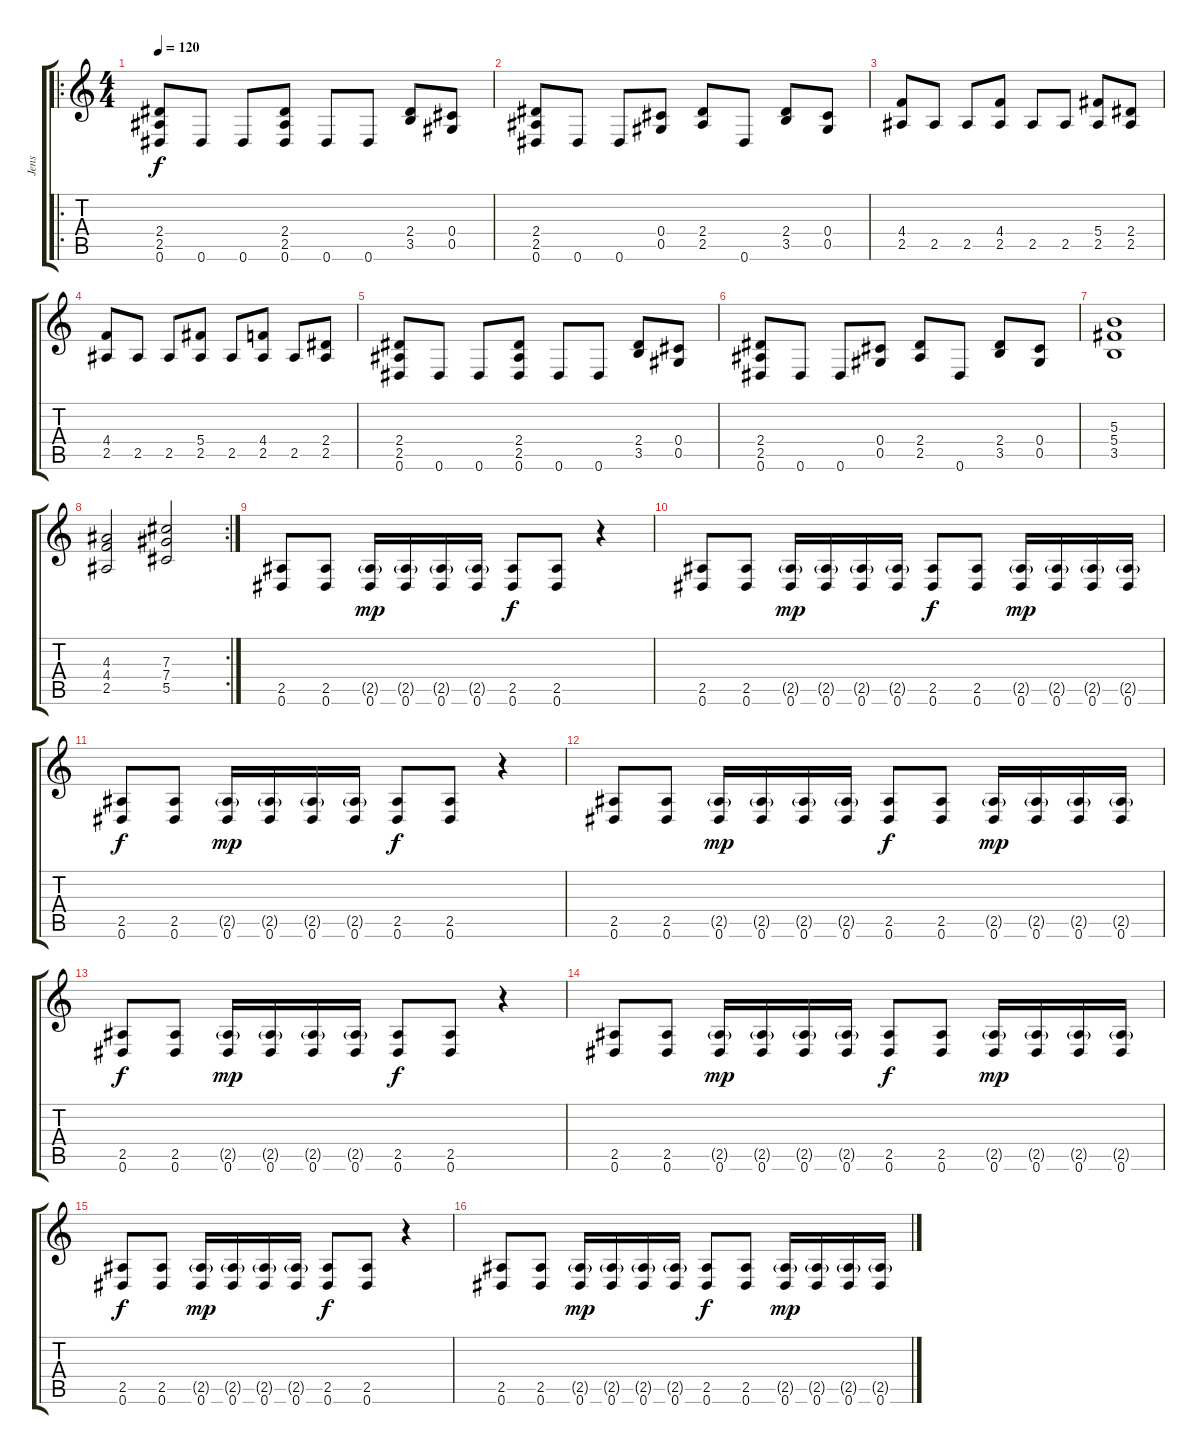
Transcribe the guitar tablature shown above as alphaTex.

\track ("Jens" "Jens") {instrument distortionguitar}
\staff {score tabs}
\tuning (Eb4 Bb3 Gb3 Db3 Ab2 Eb2) {hide}
\ro
\ts (4 4)
\tempo 120
\clef g2
\ks c
(2.4 2.5 0.6).8{dy f} 0.6.8 0.6.8 (2.4 2.5 0.6).8 0.6.8 0.6.8 (2.4 3.5).8 (0.4 0.5).8 |
(2.4 2.5 0.6).8 0.6.8 0.6.8 (0.4 0.5).8 (2.4 2.5).8 0.6.8 (2.4 3.5).8 (0.4 0.5).8 |
(4.4 2.5).8 2.5.8 2.5.8 (4.4 2.5).8 2.5.8 2.5.8 (5.4 2.5).8 (2.4 2.5).8 |
(4.4 2.5).8 2.5.8 2.5.8 (5.4 2.5).8 2.5.8 (4.4 2.5).8 2.5.8 (2.4 2.5).8 |
(2.4 2.5 0.6).8 0.6.8 0.6.8 (2.4 2.5 0.6).8 0.6.8 0.6.8 (2.4 3.5).8 (0.4 0.5).8 |
(2.4 2.5 0.6).8 0.6.8 0.6.8 (0.4 0.5).8 (2.4 2.5).8 0.6.8 (2.4 3.5).8 (0.4 0.5).8 |
(5.3 5.4 3.5).1 |
\rc 2
(4.3 4.4 2.5).2 (7.3 7.4 5.5).2 |
(2.5 0.6).8 (2.5 0.6).8 (2.5{g} 0.6).16{dy mp} (2.5{g} 0.6).16 (2.5{g} 0.6).16 (2.5{g} 0.6).16 (2.5 0.6).8{dy f} (2.5 0.6).8 r.4 |
(2.5 0.6).8 (2.5 0.6).8 (2.5{g} 0.6).16{dy mp} (2.5{g} 0.6).16 (2.5{g} 0.6).16 (2.5{g} 0.6).16 (2.5 0.6).8{dy f} (2.5 0.6).8 (2.5{g} 0.6).16{dy mp} (2.5{g} 0.6).16 (2.5{g} 0.6).16 (2.5{g} 0.6).16 |
(2.5 0.6).8{dy f} (2.5 0.6).8 (2.5{g} 0.6).16{dy mp} (2.5{g} 0.6).16 (2.5{g} 0.6).16 (2.5{g} 0.6).16 (2.5 0.6).8{dy f} (2.5 0.6).8 r.4 |
(2.5 0.6).8 (2.5 0.6).8 (2.5{g} 0.6).16{dy mp} (2.5{g} 0.6).16 (2.5{g} 0.6).16 (2.5{g} 0.6).16 (2.5 0.6).8{dy f} (2.5 0.6).8 (2.5{g} 0.6).16{dy mp} (2.5{g} 0.6).16 (2.5{g} 0.6).16 (2.5{g} 0.6).16 |
(2.5 0.6).8{dy f} (2.5 0.6).8 (2.5{g} 0.6).16{dy mp} (2.5{g} 0.6).16 (2.5{g} 0.6).16 (2.5{g} 0.6).16 (2.5 0.6).8{dy f} (2.5 0.6).8 r.4 |
(2.5 0.6).8 (2.5 0.6).8 (2.5{g} 0.6).16{dy mp} (2.5{g} 0.6).16 (2.5{g} 0.6).16 (2.5{g} 0.6).16 (2.5 0.6).8{dy f} (2.5 0.6).8 (2.5{g} 0.6).16{dy mp} (2.5{g} 0.6).16 (2.5{g} 0.6).16 (2.5{g} 0.6).16 |
(2.5 0.6).8{dy f} (2.5 0.6).8 (2.5{g} 0.6).16{dy mp} (2.5{g} 0.6).16 (2.5{g} 0.6).16 (2.5{g} 0.6).16 (2.5 0.6).8{dy f} (2.5 0.6).8 r.4 |
(2.5 0.6).8 (2.5 0.6).8 (2.5{g} 0.6).16{dy mp} (2.5{g} 0.6).16 (2.5{g} 0.6).16 (2.5{g} 0.6).16 (2.5 0.6).8{dy f} (2.5 0.6).8 (2.5{g} 0.6).16{dy mp} (2.5{g} 0.6).16 (2.5{g} 0.6).16 (2.5{g} 0.6).16
